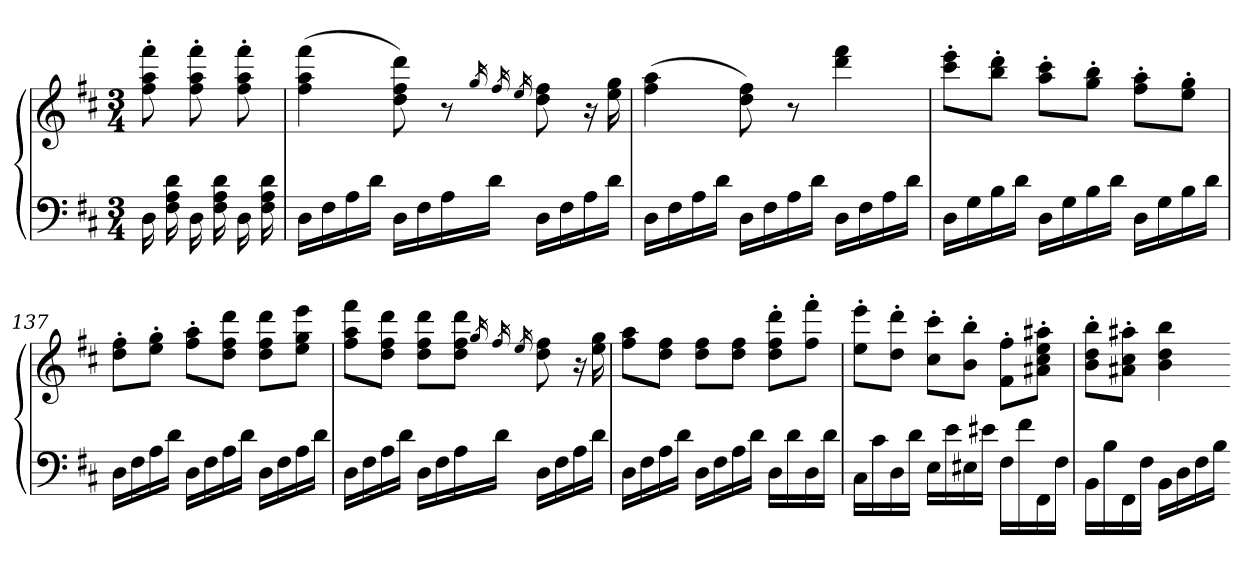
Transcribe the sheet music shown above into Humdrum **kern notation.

**kern	**kern
*part1	*part1
*staff2	*staff1
*clefF4	*clefG2
*k[f#c#]	*k[f#c#]
*D:	*D:
*M3/4	*M3/4
=	=
16D	8ff#' 8aa' 8fff#'
16F# 16A 16d	.
16D	8ff#' 8aa' 8fff#'
16F# 16A 16d	.
16D	8ff#' 8aa' 8fff#'
16F# 16A 16d	.
=134	=134
16DLL	(4ff# 4aa 4fff#
16F#	.
16A	.
16dJJ	.
16DLL	8dd 8ff# 8ddd)
16F#	.
16A	8r
16dJJ	.
.	16qgg
.	16qff#
.	16qee
16DLL	8dd 8ff#
16F#	.
16A	16r
16dJJ	16ee 16gg
=135	=135
16DLL	(4ff# 4aa
16F#	.
16A	.
16dJJ	.
16DLL	8dd 8ff#)
16F#	.
16A	8r
16dJJ	.
16DLL	4ddd 4fff#
16F#	.
16A	.
16dJJ	.
=136	=136
16DLL	8ccc#' 8eee'L
16G	.
16B	8bb' 8ddd'J
16dJJ	.
16DLL	8aa' 8ccc#'L
16G	.
16B	8gg' 8bb'J
16dJJ	.
16DLL	8ff#' 8aa'L
16G	.
16B	8ee' 8gg'J
16dJJ	.
=137	=137
16DLL	8dd' 8ff#'L
16F#	.
16A	8ee' 8gg'J
16dJJ	.
16DLL	8ff#' 8aa'L
16F#	.
16A	8dd 8ff# 8dddJ
16dJJ	.
16DLL	8dd 8ff# 8dddL
16F#	.
16A	8ee 8gg 8eeeJ
16dJJ	.
=138	=138
16DLL	8ff# 8aa 8fff#L
16F#	.
16A	8dd 8ff# 8dddJ
16dJJ	.
16DLL	8dd 8ff# 8dddL
16F#	.
16A	8dd 8ff# 8dddJ
16dJJ	.
.	16qgg
.	16qff#
.	16qee
16DLL	8dd 8ff#
16F#	.
16A	16r
16dJJ	16ee 16gg
=139	=139
16DLL	8ff# 8aaL
16F#	.
16A	8dd 8ff#J
16dJJ	.
16DLL	8dd 8ff#L
16F#	.
16A	8dd 8ff#J
16dJJ	.
16DLL	8dd' 8ff#' 8ddd'L
16d	.
16D	8ff#' 8fff#'J
16dJJ	.
=140	=140
16C#LL	8ee' 8eee'L
16c#	.
16D	8dd' 8ddd'J
16dJJ	.
16ELL	8cc#' 8ccc#'L
16e	.
16E#X	8b' 8bb'J
16e#XJJ	.
16F#LL	8f#' 8ff#'L
16f#	.
16FF#	8a#X' 8cc#' 8ee' 8aa#X'J
16F#JJ	.
=141	=141
16BBLL	8b' 8dd' 8bb'L
16B	.
16FF#	8a#X' 8cc#' 8aa#X'J
16F#JJ	.
16BBLL	4b 4dd 4bb
16D	.
16F#	.
16BJJ	.
=-	=-
*-	*-
